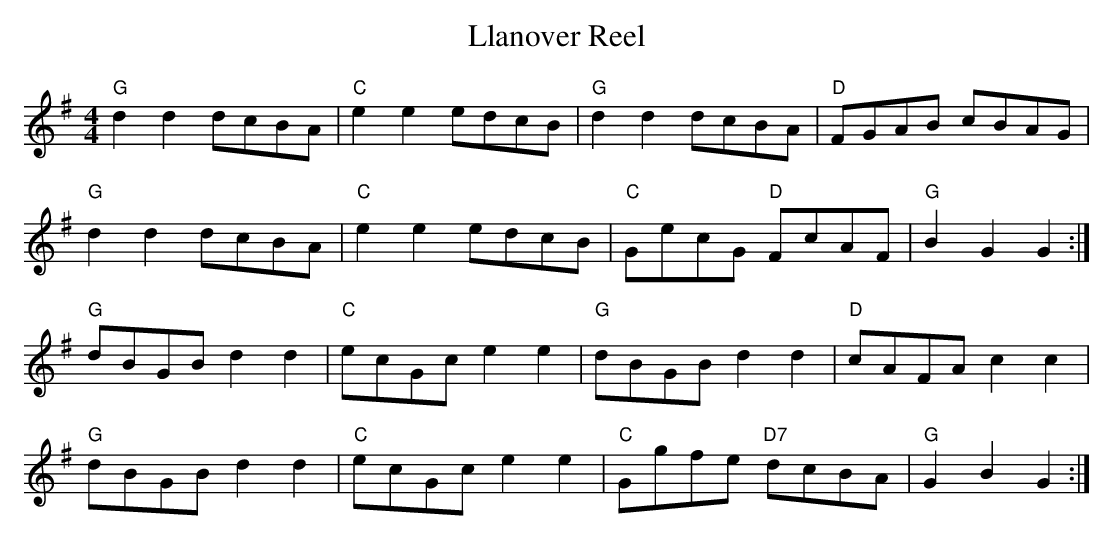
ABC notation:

X:1
T:Llanover Reel
M:4/4
L:1/4
K:G
"G"dd d/2c/2B/2A/2|"C"ee e/2d/2c/2B/2|"G"dd d/2c/2B/2A/2|\
"D"F/2G/2A/2B/2 c/2B/2A/2G/2|
"G"dd d/2c/2B/2A/2|"C"ee e/2d/2c/2B/2|"C"G/2e/2c/2G/2 "D"F/2c/2A/2F/2|"G"BG G\
:|
"G"d/2B/2G/2B/2 dd|"C"e/2c/2G/2c/2 ee|"G"d/2B/2G/2B/2 dd|"D"c/2A/2F/2A/2 cc|
"G"d/2B/2G/2B/2 dd|"C"e/2c/2G/2c/2 ee|"C"G/2g/2f/2e/2 "D7"d/2c/2B/2A/2|"G"GB G\
:|
